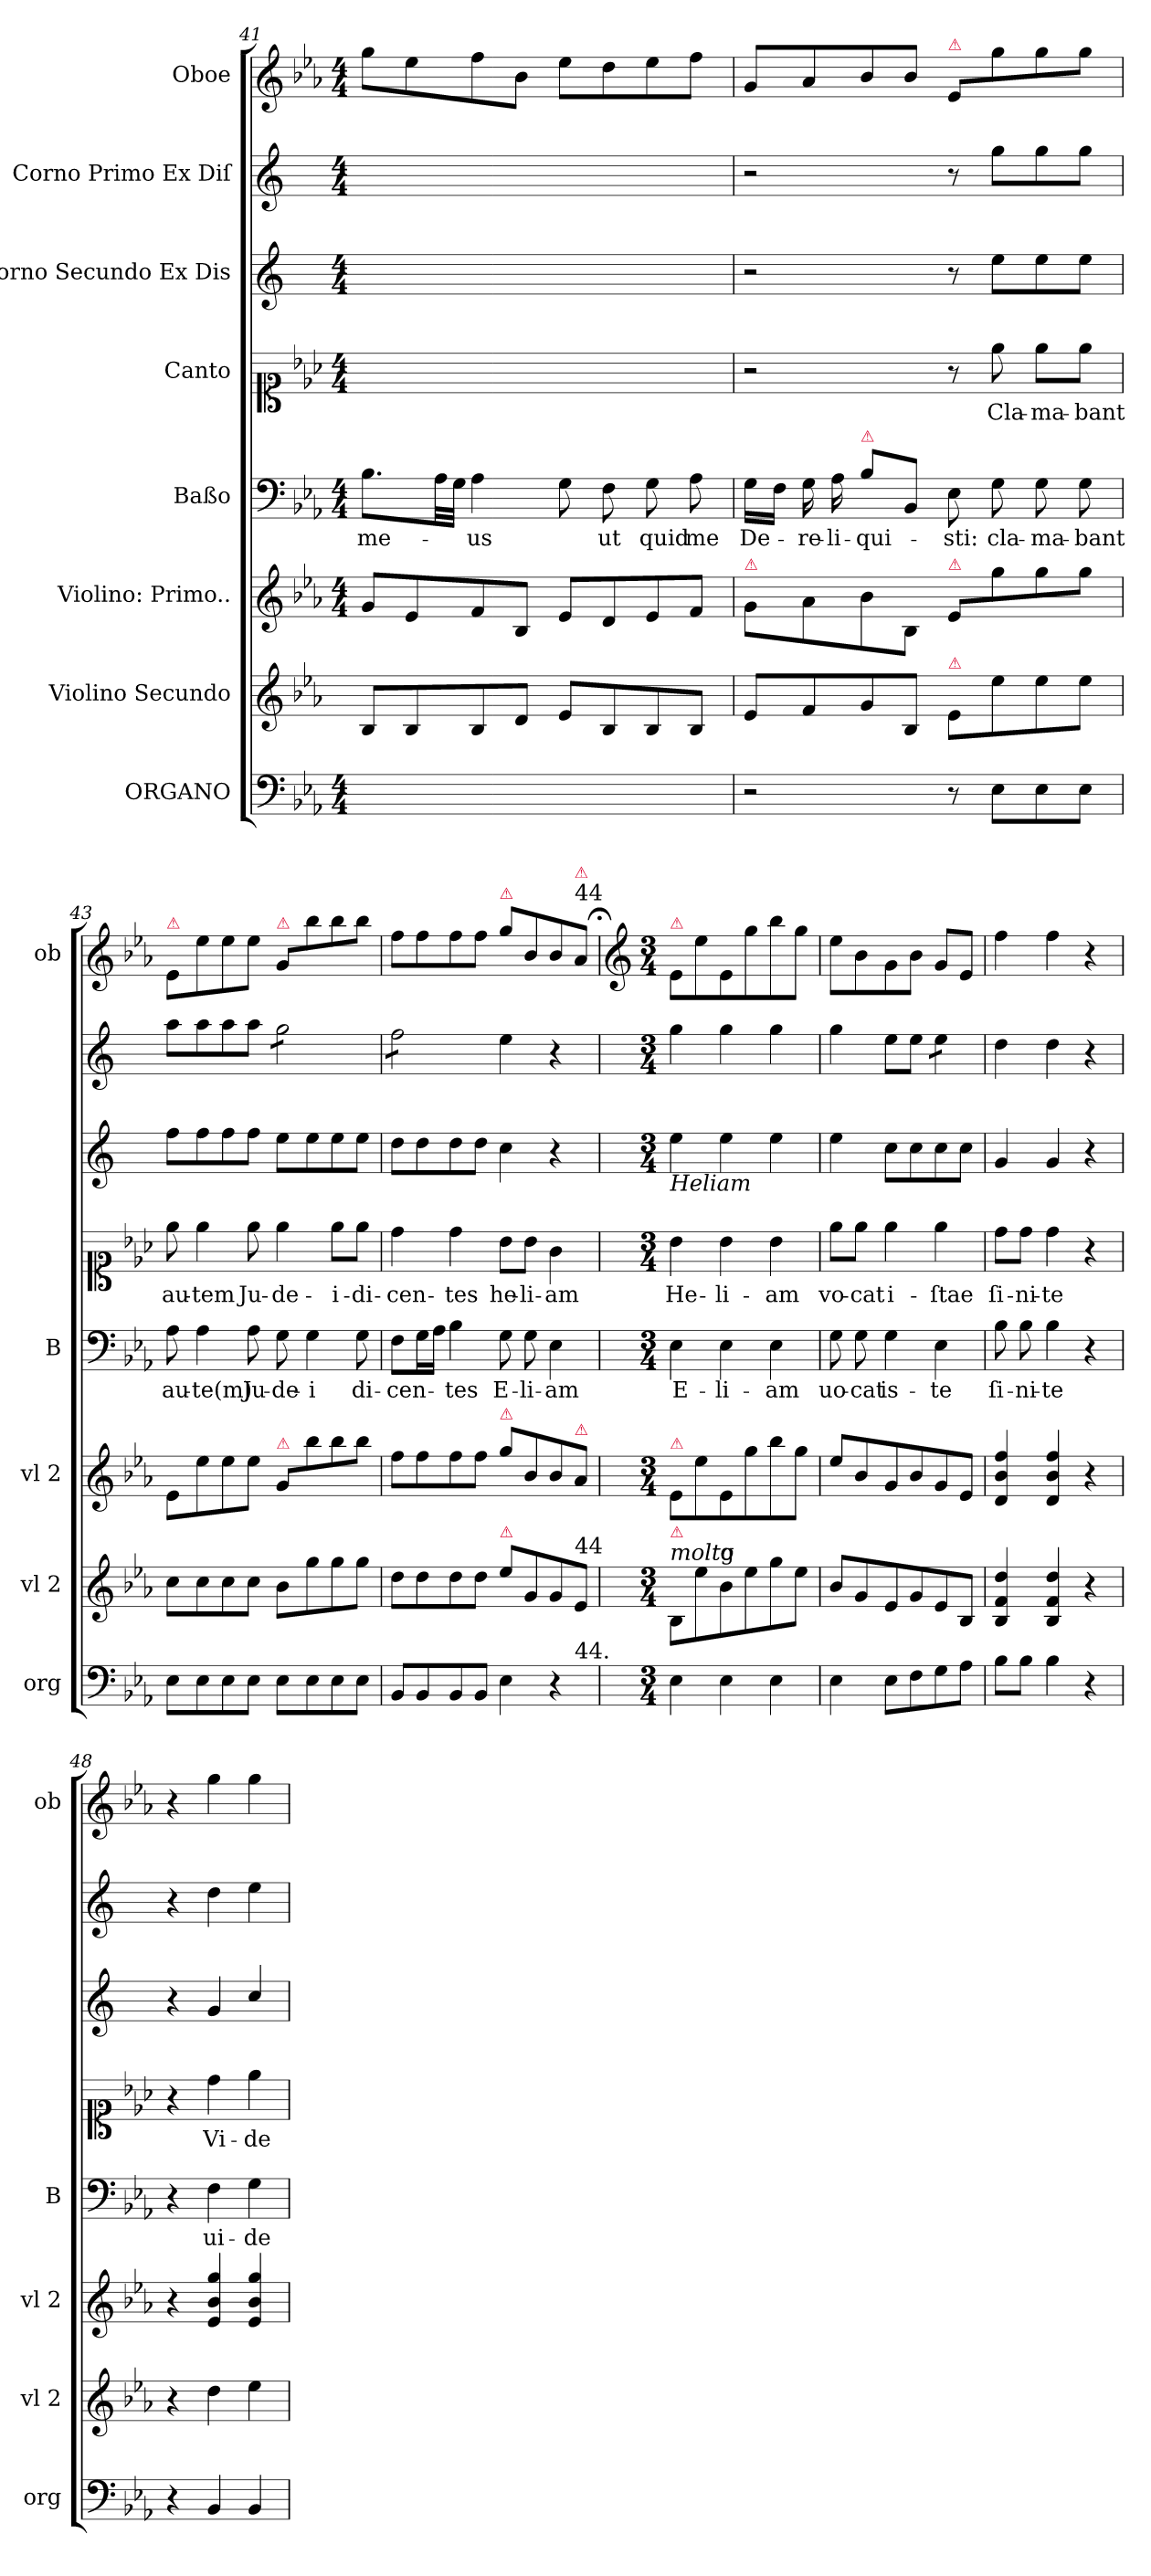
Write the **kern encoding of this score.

**kern	**kern	**kern	**kern	**text	**kern	**text	**kern	**kern	**kern
*part8	*part7	*part6	*part5	*part5	*part4	*part4	*part3	*part2	*part1
*staff8	*staff7	*staff6	*staff5	*staff5	*staff4	*staff4	*staff3	*staff2	*staff1
*I"ORGANO	*I"Violino Secundo	*I"Violino: Primo..	*I"Baßo	*	*I"Canto	*	*I"Corno Secundo Ex Dis	*I"Corno Primo Ex Diſ	*I"Oboe
*I'org	*I'vl 2	*I'vl 2	*I'B	*	*	*	*	*	*I'ob
*clefF4	*clefG2	*clefG2	*clefF4	*	*clefC1	*	*clefG2	*clefG2	*clefG2
*	*	*	*	*	*	*	*ITrd5c9	*ITrd5c9	*
*k[b-e-a-]	*k[b-e-a-]	*k[b-e-a-]	*k[b-e-a-]	*	*k[b-e-a-]	*	*k[b-e-a-]	*k[b-e-a-]	*k[b-e-a-]
*E-:	*E-:	*E-:	*E-:	*	*E-:	*	*E-:	*E-:	*E-:
*M4/4	*	*M4/4	*M4/4	*	*M4/4	*	*M4/4	*M4/4	*M4/4
=41	=41	=41	=41	=41	=41	=41	=41	=41	=41
1ryy	8B-/L	8g/L	8.B-\L	me-	1ryy	.	1ryy	1ryy	8gg\L
.	8B-/	8e-/	.	.	.	.	.	.	8ee-\
.	.	.	32A-\LL	.	.	.	.	.	.
.	.	.	32G\JJJ	.	.	.	.	.	.
.	8B-/	8f/	4A-\	-us	.	.	.	.	8ff\
.	8d/J	8B-/J	.	.	.	.	.	.	8b-\J
.	8e-/L	8e-/L	8G\	.	.	.	.	.	8ee-\L
.	8B-/	8d/	8F\	ut	.	.	.	.	8dd\
.	8B-/	8e-/	8G\	quid	.	.	.	.	8ee-\
.	8B-/J	8f/J	8A-\	me	.	.	.	.	8ff\J
=42	=42	=42	=42	=42	=42	=42	=42	=42	=42
!	!	!LO:TX:a:color=crimson:t=⚠	!	!	!	!	!	!	!
2r	8e-/L	8g\L	16G\LL	De-	2r	.	2r	2r	8g/L
.	.	.	16F\JJ	.	.	.	.	.	.
.	8f/	8a-\	16G\	-re-	.	.	.	.	8a-/
.	.	.	16A-\	-li-	.	.	.	.	.
!	!	!	!LO:TX:a:color=crimson:t=⚠	!	!	!	!	!	!
.	8g/	8b-\	8B-\L	-qui-	.	.	.	.	8b-/
.	8B-/J	8B-/J	8BB-/J	.	.	.	.	.	8b-/J
!	!	!	!	!	!	!	!	!	!LO:TX:a:color=crimson:t=⚠
!	!	!LO:TX:a:color=crimson:t=⚠	!	!	!	!	!	!	!
!	!LO:TX:a:color=crimson:t=⚠	!	!	!	!	!	!	!	!
8r	8e-/L	8e-/L	8E-\	-sti:	8r	.	8r	8r	8e-/L
8E-\L	8ee-\	8gg\	8G\	cla-	8ee-\	Cla-	8g\L	8b-\L	8gg\
8E-\	8ee-\	8gg\	8G\	-ma-	8ee-\L	-ma-	8g\	8b-\	8gg\
8E-\J	8ee-\J	8gg\J	8G\	-bant	8ee-\J	-bant	8g\J	8b-\J	8gg\J
=43	=43	=43	=43	=43	=43	=43	=43	=43	=43
!	!	!	!	!	!	!	!	!	!LO:TX:a:color=crimson:t=⚠
8E-\L	8cc\L	8e-/L	8A-\	au-	8ee-\	au-	8a-\L	8cc\L	8e-/L
8E-\	8cc\	8ee-\	4A-\	-te(m)	4ee-\	-tem	8a-\	8cc\	8ee-\
8E-\	8cc\	8ee-\	.	.	.	.	8a-\	8cc\	8ee-\
8E-\J	8cc\J	8ee-\J	8A-\	Ju-	8ee-\	Ju-	8a-\J	8cc\J	8ee-\J
!	!	!	!	!	!	!	!	!	!LO:TX:a:color=crimson:t=⚠
!	!	!LO:TX:a:color=crimson:t=⚠	!	!	!	!	!	!	!
*	*	*	*	*	*	*	*	*tremolo	*
8E-\L	8b-\L	8g/L	8G\	-de-	4ee-\	-de-	8g\L	8b-\L	8g/L
8E-\	8gg\	8bb-\	4G\	-i	.	.	8g\	8b-\	8bb-\
8E-\	8gg\	8bb-\	.	.	8ee-\L	-i-	8g\	8b-\	8bb-\
8E-\J	8gg\J	8bb-\J	8G\	di-	8ee-\J	di-	8g\J	8b-\J	8bb-\J
=44	=44	=44	=44	=44	=44	=44	=44	=44	=44
*^	*	*	*	*	*	*	*	*	*
8BB-/L	2..ryy	8dd\L	8ff\L	8F\L	-cen-	4dd\	-cen-	8f\L	8a-\L	8ff\L
8BB-/	.	8dd\	8ff\	16G\L	.	.	.	8f\	8a-\	8ff\
.	.	.	.	16A-\JJ	.	.	.	.	.	.
8BB-/	.	8dd\	8ff\	4B-\	-tes	4dd\	-tes	8f\	8a-\	8ff\
8BB-/J	.	8dd\J	8ff\J	.	.	.	.	8f\J	8a-\J	8ff\J
*	*	*	*	*	*	*	*	*	*Xtremolo	*
!	!	!	!	!	!	!	!	!	!	!LO:TX:a:color=crimson:t=⚠
!	!	!	!LO:TX:a:color=crimson:t=⚠	!	!	!	!	!	!	!
!	!	!LO:TX:a:color=crimson:t=⚠	!	!	!	!	!	!	!	!
4E-\	.	8ee-\L	8gg\L	8G\	E-	8b-\L	he-	4e-\	4g\	8gg\L
.	.	8g/	8b-/	8G\	-li-	8b-\J	-li-	.	.	8b-/
4r	.	8g/	8b-/	4E-\	-am	4g\	-am	4r	4r	8b-/
!	!	!	!	!	!	!	!	!	!	!LO:TX:a:t=44
!	!	!	!	!	!	!	!	!	!	!LO:TX:a:color=crimson:t=⚠
!	!	!	!LO:TX:a:color=crimson:t=⚠	!	!	!	!	!	!	!
!	!	!LO:TX:a:t=44	!	!	!	!	!	!	!	!
!	!LO:TX:a:t=44.	!	!	!	!	!	!	!	!	!
.	8ryy	8e-/J	8a-/J	.	.	.	.	.	.	8a-/J
*v	*v	*	*	*	*	*	*	*	*	*
=45	=45	=45	=45	=45;	=45	=45;	=45	=45	=45;
*	*	*	*	*	*	*	*	*	*clefG2
*M3/4	*M3/4	*M3/4	*M3/4	*	*M3/4	*	*M3/4	*M3/4	*M3/4
*^	*	*	*	*	*	*	*	*	*
!	!	!	!	!	!	!	!	!	!	!LO:TX:a:color=crimson:t=⚠
!	!	!	!	!	!	!	!	!LO:TX:b:i:t=Heliam	!	!
!	!	!	!LO:TX:a:color=crimson:t=⚠	!	!	!	!	!	!	!
!	!	!LO:TX:a:i:t=molto	!	!	!	!	!	!	!	!
!	!	!LO:TX:a:color=crimson:t=⚠	!	!	!	!	!	!	!	!
*v	*v	*	*	*	*	*	*	*	*	*
4E-\	8B-/L	8e-/L	4E-\	E-	4b-\	He-	4g\	4b-\	8e-/L
.	8ee-\	8ee-\	.	.	.	.	.	.	8ee-\
!	!LO:TX:a:t=g	!	!	!	!	!	!	!	!
4E-\	8b-\	8e-/	4E-\	-li-	4b-\	-li-	4g\	4b-\	8e-/
.	8ee-\	8gg\	.	.	.	.	.	.	8gg\
4E-\	8gg\	8bb-\	4E-\	-am	4b-\	-am	4g\	4b-\	8bb-\
.	8ee-\J	8gg\J	.	.	.	.	.	.	8gg\J
=46	=46	=46	=46	=46	=46	=46	=46	=46	=46
4E-\	8b-/L	8ee-/L	8G\	uo-	8ee-\L	vo-	4g\	4b-\	8ee-\L
.	8g/	8b-/	8G\	-cat	8ee-\J	-cat	.	.	8b-\
8E-\L	8e-/	8g/	4G\	is-	4ee-\	i-	8e-\L	8g\L	8g\
8F\	8g/	8b-/	.	.	.	.	8e-\	8g\J	8b-\J
*	*	*	*	*	*	*	*	*tremolo	*
8G\	8e-/	8g/	4E-\	-te	4ee-\	-ſtae	8e-\	8g\L	8g/L
8A-\J	8B-/J	8e-/J	.	.	.	.	8e-\J	8g\J	8e-/J
*	*	*	*	*	*	*	*	*Xtremolo	*
=47	=47	=47	=47	=47	=47	=47	=47	=47	=47
8B-\L	4B-/ 4f/ 4dd/	4d/ 4b-/ 4ff/	8B-\	ſi-	8dd\L	ſi-	4B-/	4f\	4ff\
8B-\J	.	.	8B-\	-ni-	8dd\J	-ni-	.	.	.
4B-\	4B-/ 4f/ 4dd/	4d/ 4b-/ 4ff/	4B-\	-te	4dd\	-te	4B-/	4f\	4ff\
4r	4r	4r	4r	.	4r	.	4r	4r	4r
=48	=48	=48	=48	=48	=48	=48	=48	=48	=48
4r	4r	4r	4r	.	4r	.	4r	4r	4r
4BB-/	4dd\	4e-/ 4b-/ 4gg/	4F\	ui-	4dd\	Vi-	4B-/	4f\	4gg\
4BB-/	4ee-\	4e-/ 4b-/ 4gg/	4G\	-de-	4ee-\	-de-	4e-/	4g\	4gg\
=	=	=	=	=	=	=	=	=	=
*-	*-	*-	*-	*-	*-	*-	*-	*-	*-
